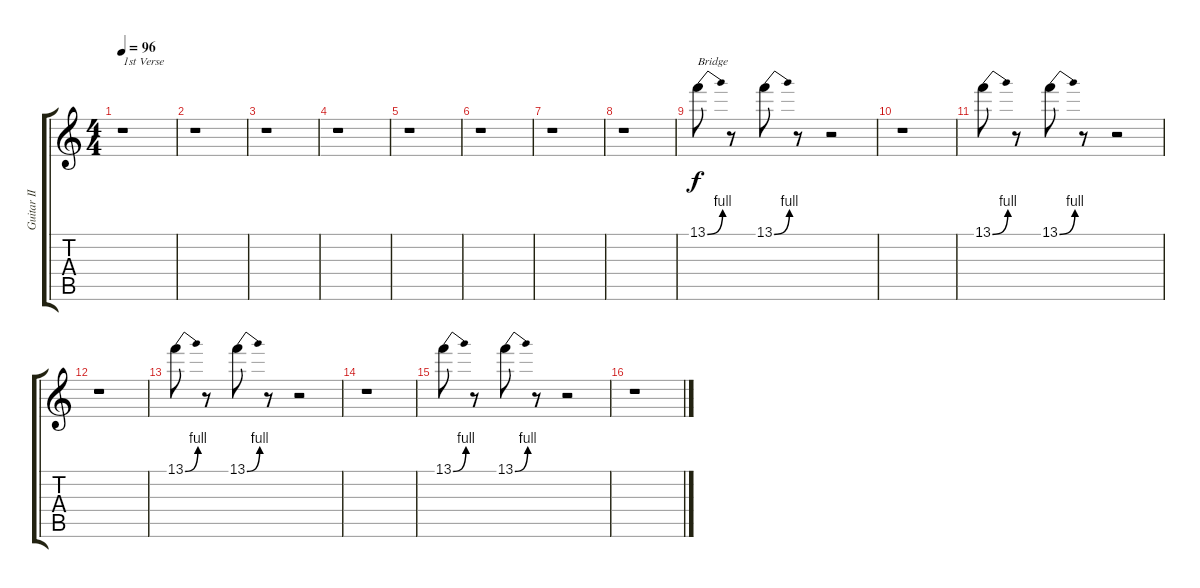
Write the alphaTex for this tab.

\track ("Guitar II" "Guitar II") {instrument distortionguitar}
\staff {score tabs}
\tuning (E4 B3 G3 D3 A2 D2) {hide}
\ts (4 4)
\tempo 96
\clef g2
\ks c
r.1{txt "1st Verse" dy f} |
r.1 |
r.1 |
r.1 |
r.1 |
r.1 |
r.1 |
r.1 |
13.1{be (bend 0 0 60 4)}.8{txt "Bridge" volume 10} r.8 13.1{be (bend 0 0 60 4)}.8 r.8 r.2 |
r.1 |
13.1{be (bend 0 0 60 4)}.8 r.8 13.1{be (bend 0 0 60 4)}.8 r.8 r.2 |
r.1 |
13.1{be (bend 0 0 60 4)}.8 r.8 13.1{be (bend 0 0 60 4)}.8 r.8 r.2 |
r.1 |
13.1{be (bend 0 0 60 4)}.8 r.8 13.1{be (bend 0 0 60 4)}.8 r.8 r.2 |
r.1
